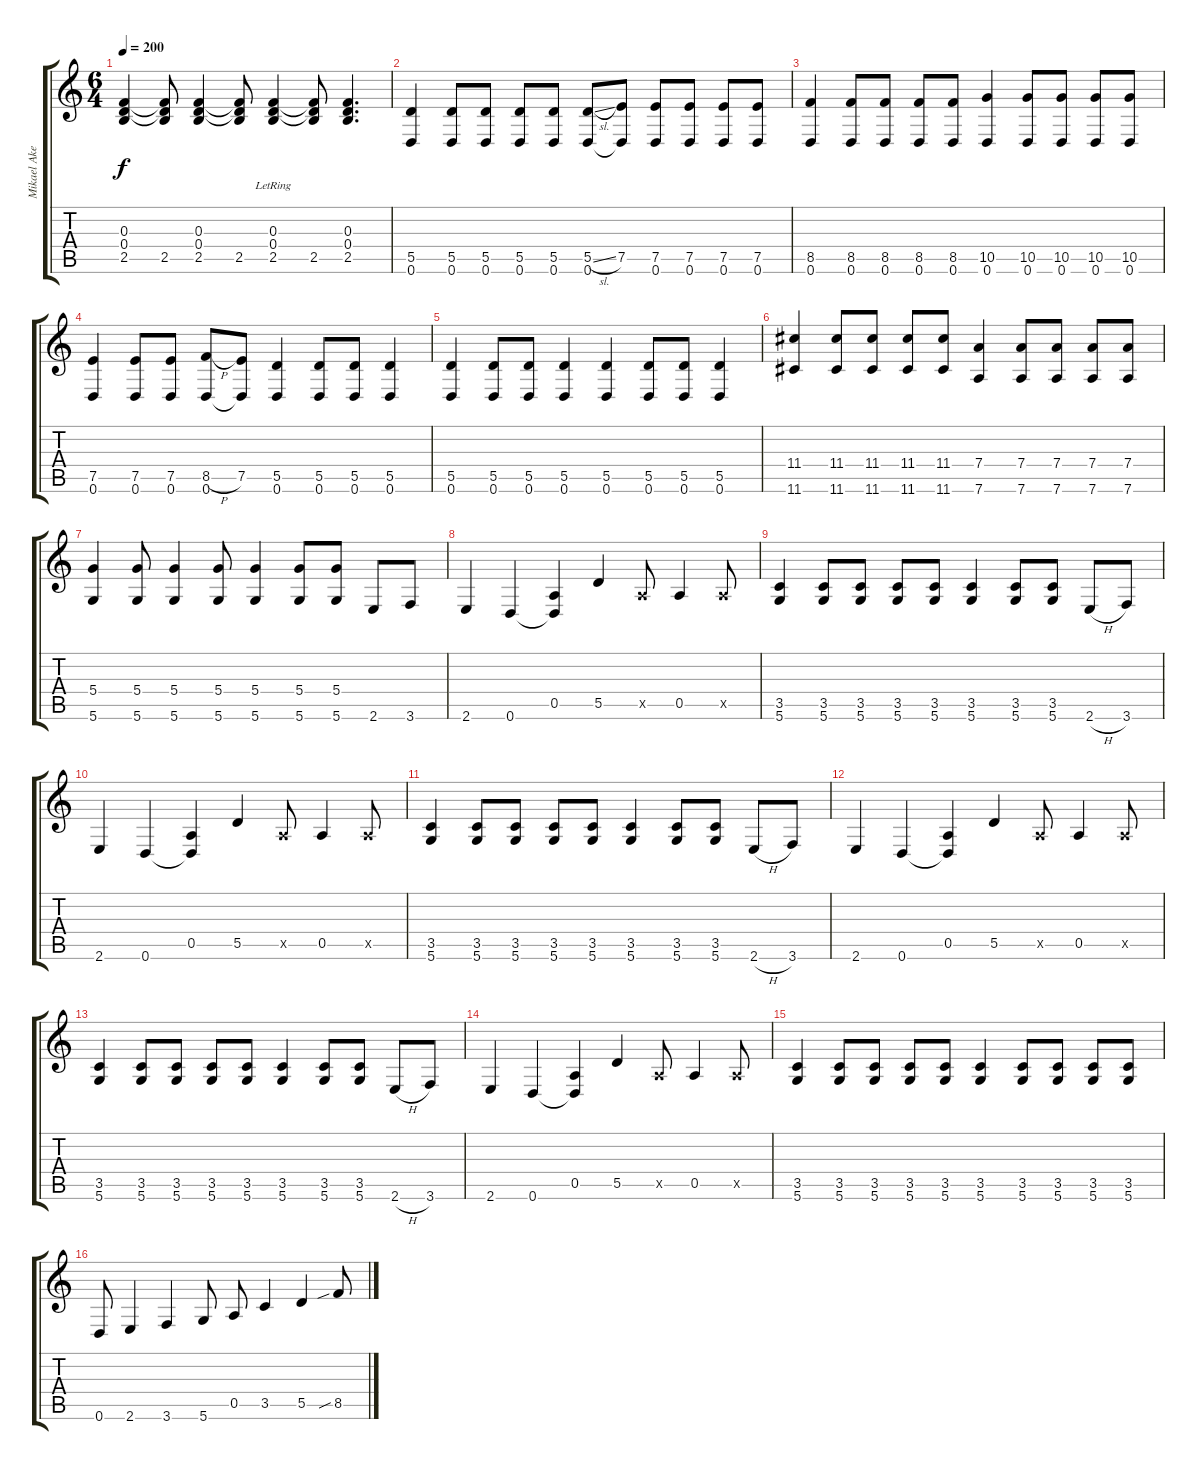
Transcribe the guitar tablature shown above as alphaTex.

\track ("Mikael Akerfeldt" "Mikael Ake") {instrument distortionguitar}
\staff {score tabs}
\tuning (D4 A3 F3 D3 A2 D2) {hide}
\ts (6 4)
\tempo 200
\clef g2
\ks c
(0.3 0.4 2.5).4{dy f} (0.3{t} 0.4{t} 2.5).8 (0.3 0.4 2.5).4 (0.3{t} 0.4{t} 2.5).8 (0.3 0.4 2.5{lr}).4 (0.3{t} 0.4{t} 2.5).8 (0.3 0.4 2.5).4{d} |
(5.5 0.6).4 (5.5 0.6).8 (5.5 0.6).8 (5.5 0.6).8 (5.5 0.6).8 (5.5{sl} 0.6).8 (7.5 0.6{t}).8 (7.5 0.6).8 (7.5 0.6).8 (7.5 0.6).8 (7.5 0.6).8 |
(8.5 0.6).4 (8.5 0.6).8 (8.5 0.6).8 (8.5 0.6).8 (8.5 0.6).8 (10.5 0.6).4 (10.5 0.6).8 (10.5 0.6).8 (10.5 0.6).8 (10.5 0.6).8 |
(7.5 0.6).4 (7.5 0.6).8 (7.5 0.6).8 (8.5{h} 0.6).8 (7.5 0.6{t}).8 (5.5 0.6).4 (5.5 0.6).8 (5.5 0.6).8 (5.5 0.6).4 |
(5.5 0.6).4 (5.5 0.6).8 (5.5 0.6).8 (5.5 0.6).4 (5.5 0.6).4 (5.5 0.6).8 (5.5 0.6).8 (5.5 0.6).4 |
(11.4 11.6).4{volume 13} (11.4 11.6).8 (11.4 11.6).8 (11.4 11.6).8 (11.4 11.6).8 (7.4 7.6).4 (7.4 7.6).8 (7.4 7.6).8 (7.4 7.6).8 (7.4 7.6).8 |
(5.4 5.6).4 (5.4 5.6).8 (5.4 5.6).4 (5.4 5.6).8 (5.4 5.6).4 (5.4 5.6).8 (5.4 5.6).8 2.6.8 3.6.8 |
2.6.4 0.6.4 (0.5 0.6{t}).4 5.5.4 0.5{x}.8 0.5.4 0.5{x}.8 |
(3.5 5.6).4 (3.5 5.6).8 (3.5 5.6).8 (3.5 5.6).8 (3.5 5.6).8 (3.5 5.6).4 (3.5 5.6).8 (3.5 5.6).8 2.6{h}.8 3.6.8 |
2.6.4 0.6.4 (0.5 0.6{t}).4 5.5.4 0.5{x}.8 0.5.4 0.5{x}.8 |
(3.5 5.6).4 (3.5 5.6).8 (3.5 5.6).8 (3.5 5.6).8 (3.5 5.6).8 (3.5 5.6).4 (3.5 5.6).8 (3.5 5.6).8 2.6{h}.8 3.6.8 |
2.6.4 0.6.4 (0.5 0.6{t}).4 5.5.4 0.5{x}.8 0.5.4 0.5{x}.8 |
(3.5 5.6).4 (3.5 5.6).8 (3.5 5.6).8 (3.5 5.6).8 (3.5 5.6).8 (3.5 5.6).4 (3.5 5.6).8 (3.5 5.6).8 2.6{h}.8 3.6.8 |
2.6.4 0.6.4 (0.5 0.6{t}).4 5.5.4 0.5{x}.8 0.5.4 0.5{x}.8 |
(3.5 5.6).4 (3.5 5.6).8 (3.5 5.6).8 (3.5 5.6).8 (3.5 5.6).8 (3.5 5.6).4 (3.5 5.6).8 (3.5 5.6).8 (3.5 5.6).8 (3.5 5.6).8 |
0.6.8 2.6.4 3.6.4 5.6.8 0.5.8 3.5.4 5.5.4 8.5{sib}.8
